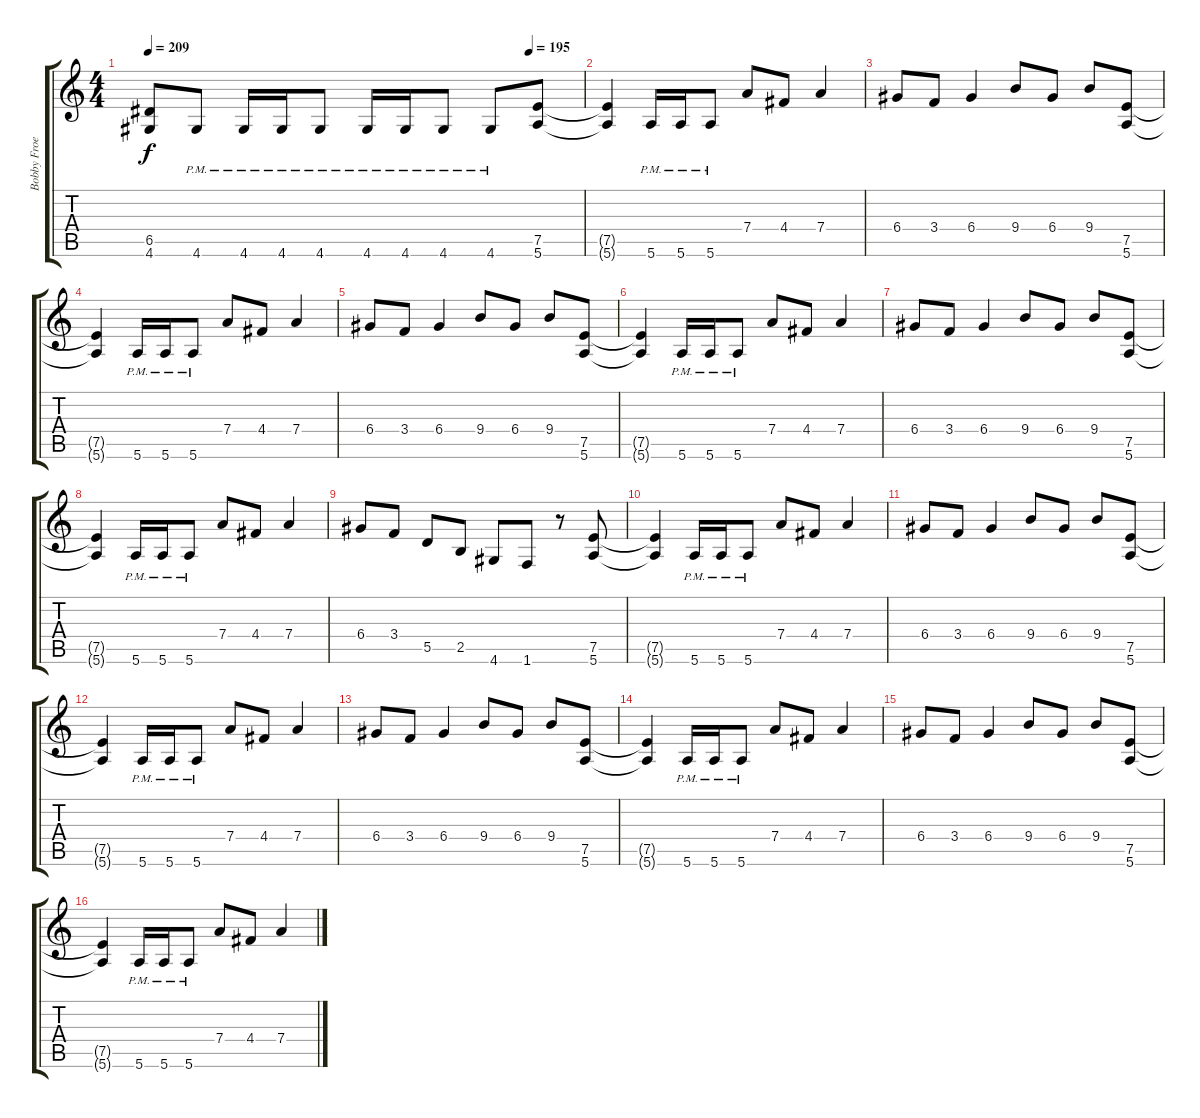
\track ("Bobby Froese" "Bobby Froe") {instrument distortionguitar}
\staff {score tabs}
\tuning (E4 B3 G3 D3 A2 E2) {hide}
\ts (4 4)
\tempo 209
\tempo (195 0.875)
\clef g2
\ks c
(6.5{t} 4.6{t}).8{dy f} 4.6{pm}.8 4.6{pm}.16 4.6{pm}.16 4.6{pm}.8 4.6{pm}.16 4.6{pm}.16 4.6{pm}.8 4.6{pm}.8 (7.5 5.6).8 |
(7.5{t} 5.6{t}).4 5.6{pm}.16 5.6{pm}.16 5.6{pm}.8 7.4.8 4.4.8 7.4.4 |
6.4.8 3.4.8 6.4.4 9.4.8 6.4.8 9.4.8 (7.5 5.6).8 |
(7.5{t} 5.6{t}).4 5.6{pm}.16 5.6{pm}.16 5.6{pm}.8 7.4.8 4.4.8 7.4.4 |
6.4.8 3.4.8 6.4.4 9.4.8 6.4.8 9.4.8 (7.5 5.6).8 |
(7.5{t} 5.6{t}).4 5.6{pm}.16 5.6{pm}.16 5.6{pm}.8 7.4.8 4.4.8 7.4.4 |
6.4.8 3.4.8 6.4.4 9.4.8 6.4.8 9.4.8 (7.5 5.6).8 |
(7.5{t} 5.6{t}).4 5.6{pm}.16 5.6{pm}.16 5.6{pm}.8 7.4.8 4.4.8 7.4.4 |
6.4.8 3.4.8 5.5.8 2.5.8 4.6.8 1.6.8 r.8 (7.5 5.6).8 |
(7.5{t} 5.6{t}).4 5.6{pm}.16 5.6{pm}.16 5.6{pm}.8 7.4.8 4.4.8 7.4.4 |
6.4.8 3.4.8 6.4.4 9.4.8 6.4.8 9.4.8 (7.5 5.6).8 |
(7.5{t} 5.6{t}).4 5.6{pm}.16 5.6{pm}.16 5.6{pm}.8 7.4.8 4.4.8 7.4.4 |
6.4.8 3.4.8 6.4.4 9.4.8 6.4.8 9.4.8 (7.5 5.6).8 |
(7.5{t} 5.6{t}).4 5.6{pm}.16 5.6{pm}.16 5.6{pm}.8 7.4.8 4.4.8 7.4.4 |
6.4.8 3.4.8 6.4.4 9.4.8 6.4.8 9.4.8 (7.5 5.6).8 |
(7.5{t} 5.6{t}).4 5.6{pm}.16 5.6{pm}.16 5.6{pm}.8 7.4.8 4.4.8 7.4.4
